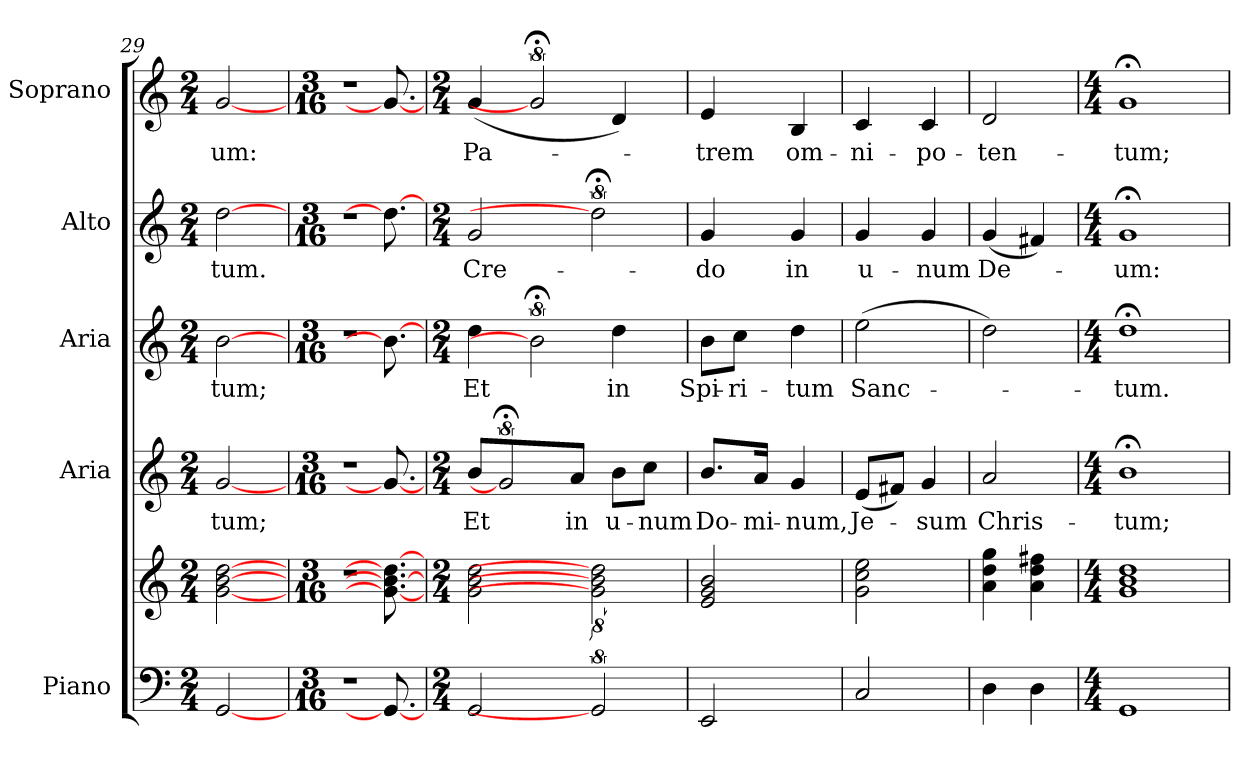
**kern	**kern	**kern	**text	**kern	**text	**kern	**text	**kern	**text
*part5	*part5	*part4	*part4	*part3	*part3	*part2	*part2	*part1	*part1
*staff6	*staff5	*staff4	*staff4	*staff3	*staff3	*staff2	*staff2	*staff1	*staff1
*I"Piano	*	*I"Aria	*	*I"Aria	*	*I"Alto	*	*I"Soprano	*
*I'Pno.	*	*	*	*	*	*I'A.	*	*I'S.	*
*clefF4	*clefG2	*clefG2	*	*clefG2	*	*clefG2	*	*clefG2	*
*k[]	*k[]	*k[]	*	*k[]	*	*k[]	*	*k[]	*
*C:	*C:	*C:	*	*C:	*	*C:	*	*C:	*
*M2/4	*M2/4	*M2/4	*	*M2/4	*	*M2/4	*	*M2/4	*
=29	=29	=29	=29	=29	=29	=29	=29	=29	=29
!	!	!	!LO:LY:b:color=#000000	!	!	!	!	!	!
!	!	!	!	!	!LO:LY:b:color=#000000	!	!	!	!
!	!	!	!	!	!	!	!LO:LY:b:color=#000000	!	!
!	!	!	!	!	!	!	!	!	!LO:LY:b:color=#000000
[2GGi	[2gi [2bi [2ddi	[2gi	-tum;	[2bi	-tum;	[2ddi	-tum.	[2gi	-um:
=30	=30	=30	=30	=30	=30	=30	=30	=30	=30
*M3/16	*M3/16	*M3/16	*	*M3/16	*	*M3/16	*	*M3/16	*
!LO:N:vis=1	!LO:N:vis=1	!LO:N:vis=1	!	!LO:N:vis=1	!	!LO:N:vis=1	!	!LO:N:vis=1	!
8.r	8.r	8.r	.	8.r	.	8.r	.	8.r	.
8.GGi_	8.gi_ 8.bi_ 8.ddi_	8.gi_	.	8.bi_	.	8.ddi_	.	8.gi_	.
!!LO:PB:g=z
=31	=31	=31	=31	=31	=31	=31	=31	=31	=31
*M2/4	*M2/4	*M2/4	*	*M2/4	*	*M2/4	*	*M2/4	*
!	!	!	!LO:LY:b:color=#000000	!	!	!	!	!	!
!	!	!	!	!	!LO:LY:b:color=#000000	!	!	!	!
!	!	!	!	!	!	!	!LO:LY:b:color=#000000	!	!
!	!	!	!	!	!	!	!	!	!LO:LY:b:color=#000000
2GGi/	2gi\ 2bi 2ddi	8bi/L	Et	4ddi\	Et	2gi/	Cre-	(4gi/	Pa-
.	.	16%5g;i]	.	.	.	.	.	.	.
.	.	.	.	16%5b;i]	.	.	.	16%5g;i]	.
!	!	!	!LO:LY:b:color=#000000	!	!	!	!	!	!
.	.	8ai/J	in	.	.	.	.	.	.
16%5GGi]	16%5gi] 16%5bi] 16%5ddi]	.	.	.	.	16%5dd;i]	.	.	.
!	!	!	!LO:LY:b:color=#000000	!	!	!	!	!	!
!	!	!	!	!	!LO:LY:b:color=#000000	!	!	!	!
.	.	8bi\L	u-	4ddi\	in	.	.	4di/)	.
!	!	!	!LO:LY:b:color=#000000	!	!	!	!	!	!
.	.	8cci\J	-num	.	.	.	.	.	.
=32	=32	=32	=32	=32	=32	=32	=32	=32	=32
!	!	!	!LO:LY:b:color=#000000	!	!	!	!	!	!
!	!	!	!	!	!LO:LY:b:color=#000000	!	!	!	!
!	!	!	!	!	!	!	!LO:LY:b:color=#000000	!	!
!	!	!	!	!	!	!	!	!	!LO:LY:b:color=#000000
2EEi/	2ei/ 2gi 2bi	8.bi/L	Do-	8bi\L	Spi-	4gi/	-do	4ei/	-trem
!	!	!	!	!	!LO:LY:b:color=#000000	!	!	!	!
.	.	.	.	8cci\J	-ri-	.	.	.	.
!	!	!	!LO:LY:b:color=#000000	!	!	!	!	!	!
.	.	16ai/Jk	-mi-	.	.	.	.	.	.
!	!	!	!LO:LY:b:color=#000000	!	!	!	!	!	!
!	!	!	!	!	!LO:LY:b:color=#000000	!	!	!	!
!	!	!	!	!	!	!	!LO:LY:b:color=#000000	!	!
!	!	!	!	!	!	!	!	!	!LO:LY:b:color=#000000
.	.	4gi/	-num,	4ddi\	-tum	4gi/	in	4Bi/	om-
=33	=33	=33	=33	=33	=33	=33	=33	=33	=33
!	!	!	!LO:LY:b:color=#000000	!	!	!	!	!	!
!	!	!	!	!	!LO:LY:b:color=#000000	!	!	!	!
!	!	!	!	!	!	!	!LO:LY:b:color=#000000	!	!
!	!	!	!	!	!	!	!	!	!LO:LY:b:color=#000000
2Ci/	2gi\ 2cci 2eei	(8ei/L	Je-	(2eei\	Sanc-	4gi/	u-	4ci/	-ni-
.	.	8f#Xi/J)	.	.	.	.	.	.	.
!	!	!	!LO:LY:b:color=#000000	!	!	!	!	!	!
!	!	!	!	!	!	!	!LO:LY:b:color=#000000	!	!
!	!	!	!	!	!	!	!	!	!LO:LY:b:color=#000000
.	.	4gi/	-sum	.	.	4gi/	-num	4ci/	-po-
=34	=34	=34	=34	=34	=34	=34	=34	=34	=34
!	!	!	!LO:LY:b:color=#000000	!	!	!	!	!	!
!	!	!	!	!	!	!	!LO:LY:b:color=#000000	!	!
!	!	!	!	!	!	!	!	!	!LO:LY:b:color=#000000
4Di\	4ai\ 4ddi 4ggi	2ai/	Chris-	2ddi\)	.	(4gi/	De-	2di/	-ten-
4Di\	4ai\ 4ddi 4ff#Xi	.	.	.	.	4f#Xi/)	.	.	.
=35	=35	=35	=35	=35	=35	=35	=35	=35	=35
*M4/4	*M4/4	*M4/4	*	*M4/4	*	*M4/4	*	*M4/4	*
!	!	!	!LO:LY:b:color=#000000	!	!	!	!	!	!
!	!	!	!	!	!LO:LY:b:color=#000000	!	!	!	!
!	!	!	!	!	!	!	!LO:LY:b:color=#000000	!	!
!	!	!	!	!	!	!	!	!	!LO:LY:b:color=#000000
1GGi	1gi 1bi 1ddi	1b;i	-tum;	1dd;i	-tum.	1g;i	-um:	1g;i	-tum;
=	=	=	=	=	=	=	=	=	=
*-	*-	*-	*-	*-	*-	*-	*-	*-	*-
